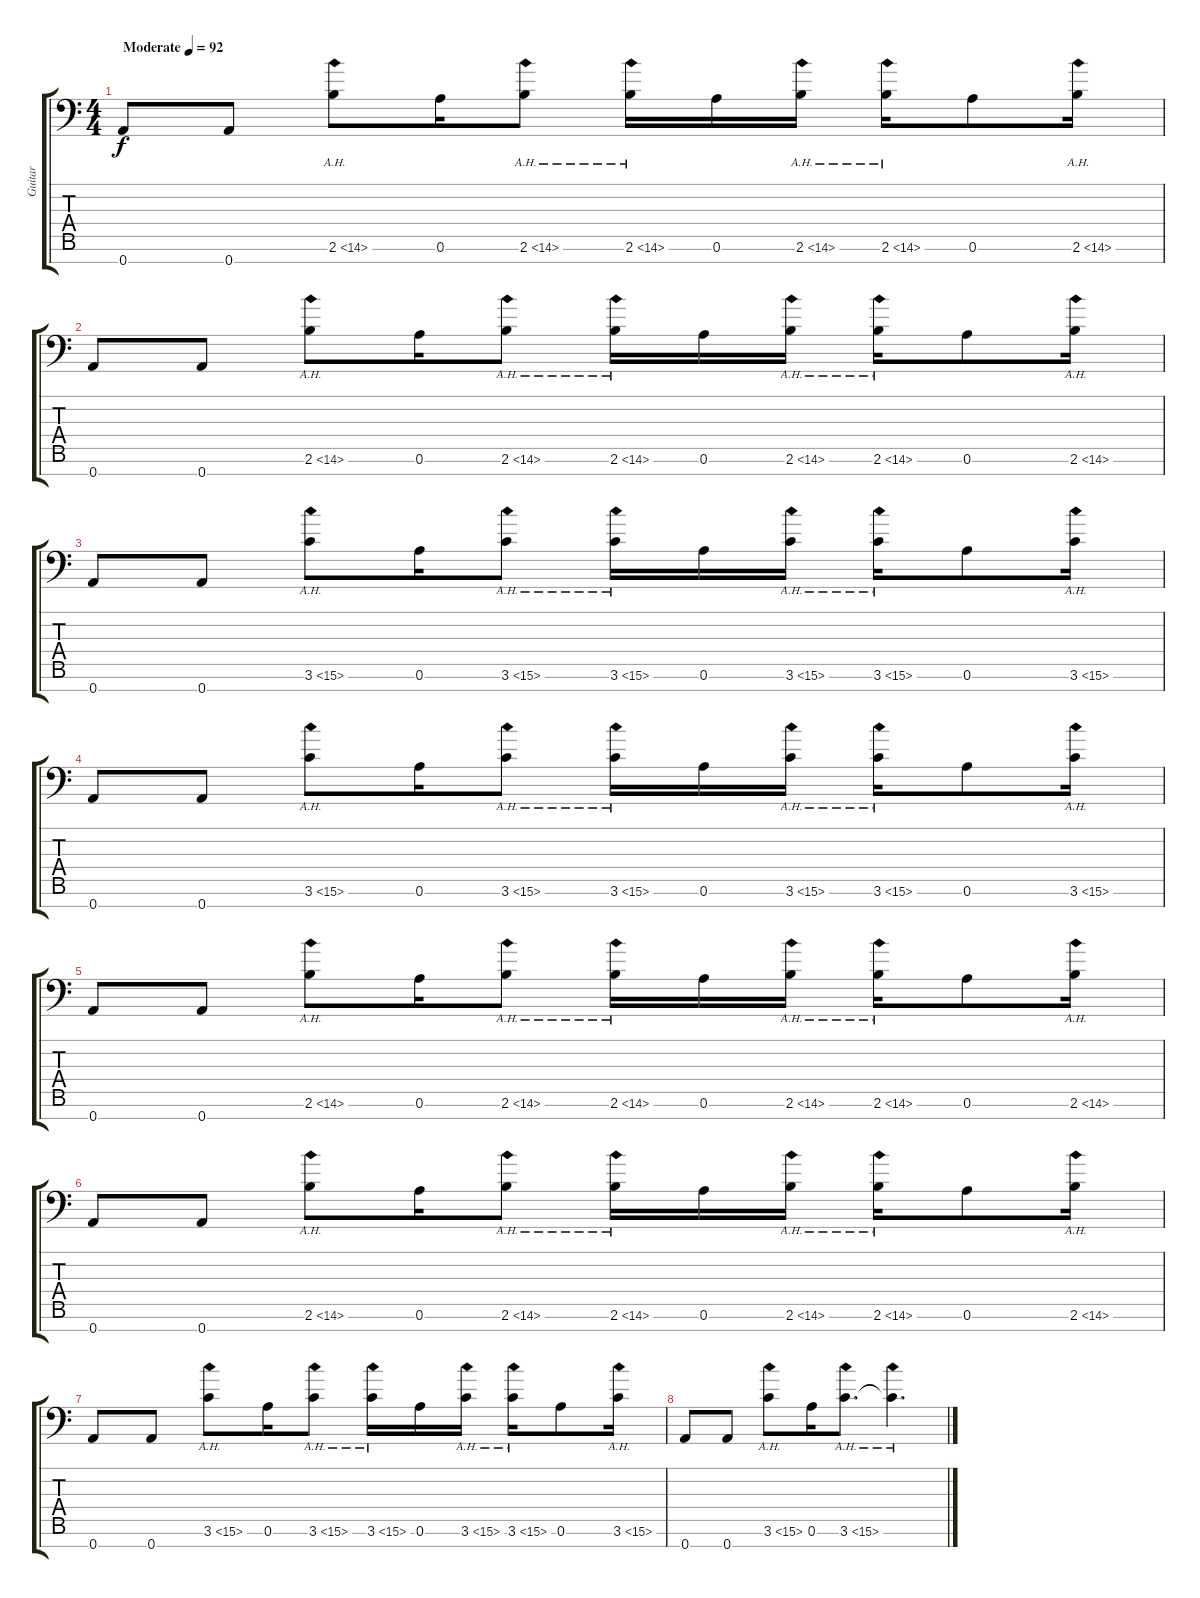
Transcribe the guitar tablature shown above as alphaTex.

\track ("Guitar" "Guitar") {instrument distortionguitar}
\staff {score tabs}
\tuning (E4 B3 G3 D3 D3 A2 A1) {hide}
\ts (4 4)
\tempo (92 "Moderate")
\clef f4
\ks c
0.7.8{dy f instrument distortionguitar} 0.7.8 2.6{ah 12}.8 0.6.16 2.6{ah 12}.8 2.6{ah 12}.16 0.6.16 2.6{ah 12}.16 2.6{ah 12}.16 0.6.8 2.6{ah 12}.16 |
0.7.8 0.7.8 2.6{ah 12}.8 0.6.16 2.6{ah 12}.8 2.6{ah 12}.16 0.6.16 2.6{ah 12}.16 2.6{ah 12}.16 0.6.8 2.6{ah 12}.16 |
0.7.8 0.7.8 3.6{ah 12}.8 0.6.16 3.6{ah 12}.8 3.6{ah 12}.16 0.6.16 3.6{ah 12}.16 3.6{ah 12}.16 0.6.8 3.6{ah 12}.16 |
0.7.8 0.7.8 3.6{ah 12}.8 0.6.16 3.6{ah 12}.8 3.6{ah 12}.16 0.6.16 3.6{ah 12}.16 3.6{ah 12}.16 0.6.8 3.6{ah 12}.16 |
0.7.8 0.7.8 2.6{ah 12}.8 0.6.16 2.6{ah 12}.8 2.6{ah 12}.16 0.6.16 2.6{ah 12}.16 2.6{ah 12}.16 0.6.8 2.6{ah 12}.16 |
0.7.8 0.7.8 2.6{ah 12}.8 0.6.16 2.6{ah 12}.8 2.6{ah 12}.16 0.6.16 2.6{ah 12}.16 2.6{ah 12}.16 0.6.8 2.6{ah 12}.16 |
0.7.8 0.7.8 3.6{ah 12}.8 0.6.16 3.6{ah 12}.8 3.6{ah 12}.16 0.6.16 3.6{ah 12}.16 3.6{ah 12}.16 0.6.8 3.6{ah 12}.16 |
0.7.8 0.7.8 3.6{ah 12}.8 0.6.16 3.6{ah 12}.8{d} 3.6{ah 12 t}.4{d}
